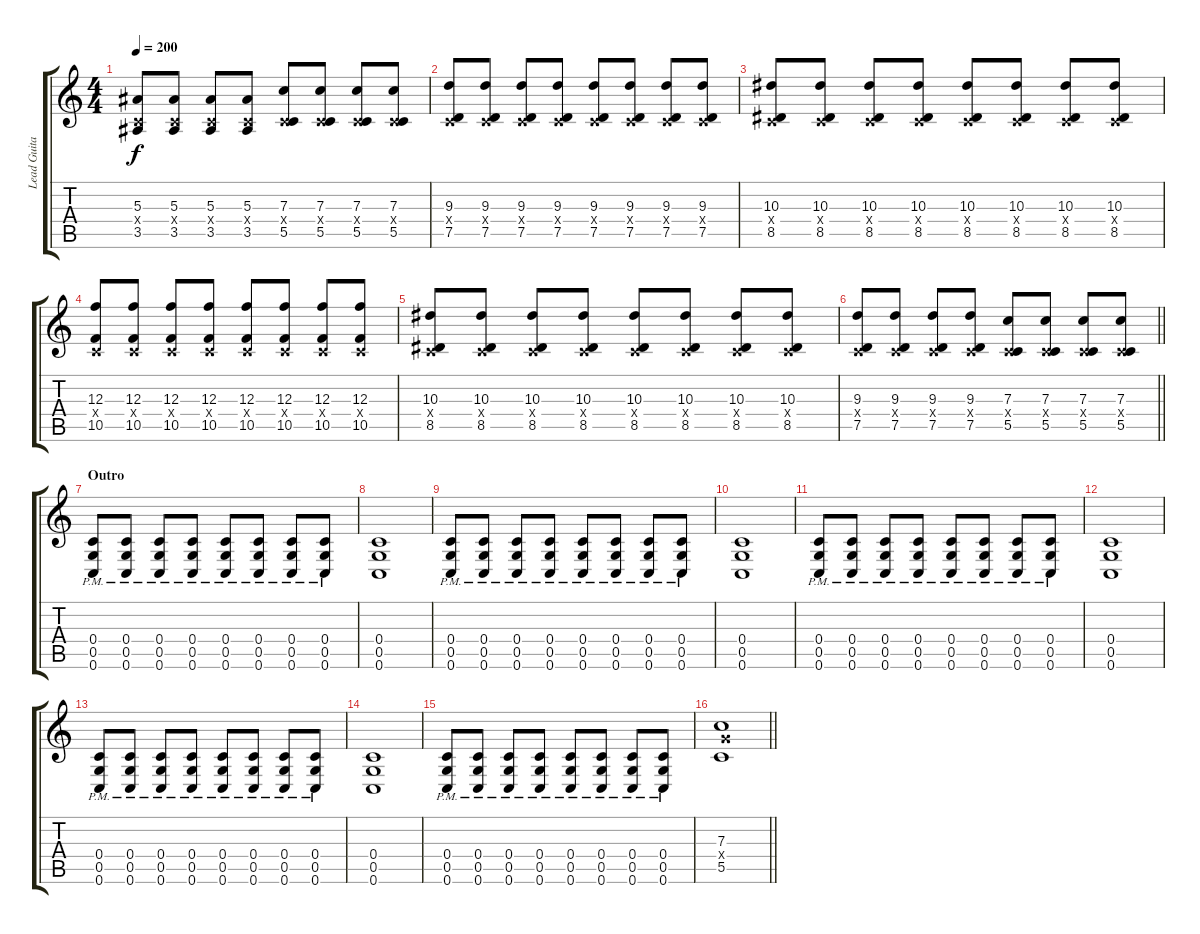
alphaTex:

\track ("Lead Guitar" "Lead Guita") {instrument distortionguitar}
\staff {score tabs}
\tuning (D4 A3 F3 C3 G2 C2) {hide}
\ts (4 4)
\tempo 200
\clef g2
\ks c
(5.3 0.4{x} 3.5).8{dy f} (5.3 0.4{x} 3.5).8 (5.3 0.4{x} 3.5).8 (5.3 0.4{x} 3.5).8 (7.3 0.4{x} 5.5).8 (7.3 0.4{x} 5.5).8 (7.3 0.4{x} 5.5).8 (7.3 0.4{x} 5.5).8 |
(9.3 0.4{x} 7.5).8 (9.3 0.4{x} 7.5).8 (9.3 0.4{x} 7.5).8 (9.3 0.4{x} 7.5).8 (9.3 0.4{x} 7.5).8 (9.3 0.4{x} 7.5).8 (9.3 0.4{x} 7.5).8 (9.3 0.4{x} 7.5).8 |
(10.3 0.4{x} 8.5).8 (10.3 0.4{x} 8.5).8 (10.3 0.4{x} 8.5).8 (10.3 0.4{x} 8.5).8 (10.3 0.4{x} 8.5).8 (10.3 0.4{x} 8.5).8 (10.3 0.4{x} 8.5).8 (10.3 0.4{x} 8.5).8 |
(12.3 0.4{x} 10.5).8 (12.3 0.4{x} 10.5).8 (12.3 0.4{x} 10.5).8 (12.3 0.4{x} 10.5).8 (12.3 0.4{x} 10.5).8 (12.3 0.4{x} 10.5).8 (12.3 0.4{x} 10.5).8 (12.3 0.4{x} 10.5).8 |
(10.3 0.4{x} 8.5).8 (10.3 0.4{x} 8.5).8 (10.3 0.4{x} 8.5).8 (10.3 0.4{x} 8.5).8 (10.3 0.4{x} 8.5).8 (10.3 0.4{x} 8.5).8 (10.3 0.4{x} 8.5).8 (10.3 0.4{x} 8.5).8 |
\barLineRight lightlight
(9.3 0.4{x} 7.5).8 (9.3 0.4{x} 7.5).8 (9.3 0.4{x} 7.5).8 (9.3 0.4{x} 7.5).8 (7.3 0.4{x} 5.5).8 (7.3 0.4{x} 5.5).8 (7.3 0.4{x} 5.5).8 (7.3 0.4{x} 5.5).8 |
\section ("" "Outro")
(0.4{pm} 0.5{pm} 0.6{pm}).8 (0.4{pm} 0.5{pm} 0.6{pm}).8 (0.4{pm} 0.5{pm} 0.6{pm}).8 (0.4{pm} 0.5{pm} 0.6{pm}).8 (0.4{pm} 0.5{pm} 0.6{pm}).8 (0.4{pm} 0.5{pm} 0.6{pm}).8 (0.4{pm} 0.5{pm} 0.6{pm}).8 (0.4{pm} 0.5{pm} 0.6{pm}).8 |
(0.4 0.5 0.6).1 |
(0.4{pm} 0.5{pm} 0.6{pm}).8 (0.4{pm} 0.5{pm} 0.6{pm}).8 (0.4{pm} 0.5{pm} 0.6{pm}).8 (0.4{pm} 0.5{pm} 0.6{pm}).8 (0.4{pm} 0.5{pm} 0.6{pm}).8 (0.4{pm} 0.5{pm} 0.6{pm}).8 (0.4{pm} 0.5{pm} 0.6{pm}).8 (0.4{pm} 0.5{pm} 0.6{pm}).8 |
(0.4 0.5 0.6).1 |
(0.4{pm} 0.5{pm} 0.6{pm}).8 (0.4{pm} 0.5{pm} 0.6{pm}).8 (0.4{pm} 0.5{pm} 0.6{pm}).8 (0.4{pm} 0.5{pm} 0.6{pm}).8 (0.4{pm} 0.5{pm} 0.6{pm}).8 (0.4{pm} 0.5{pm} 0.6{pm}).8 (0.4{pm} 0.5{pm} 0.6{pm}).8 (0.4{pm} 0.5{pm} 0.6{pm}).8 |
(0.4 0.5 0.6).1 |
(0.4{pm} 0.5{pm} 0.6{pm}).8 (0.4{pm} 0.5{pm} 0.6{pm}).8 (0.4{pm} 0.5{pm} 0.6{pm}).8 (0.4{pm} 0.5{pm} 0.6{pm}).8 (0.4{pm} 0.5{pm} 0.6{pm}).8 (0.4{pm} 0.5{pm} 0.6{pm}).8 (0.4{pm} 0.5{pm} 0.6{pm}).8 (0.4{pm} 0.5{pm} 0.6{pm}).8 |
(0.4 0.5 0.6).1 |
(0.4{pm} 0.5{pm} 0.6{pm}).8 (0.4{pm} 0.5{pm} 0.6{pm}).8 (0.4{pm} 0.5{pm} 0.6{pm}).8 (0.4{pm} 0.5{pm} 0.6{pm}).8 (0.4{pm} 0.5{pm} 0.6{pm}).8 (0.4{pm} 0.5{pm} 0.6{pm}).8 (0.4{pm} 0.5{pm} 0.6{pm}).8 (0.4{pm} 0.5{pm} 0.6{pm}).8 |
\barLineRight lightlight
(7.3 7.4{x} 5.5).1
